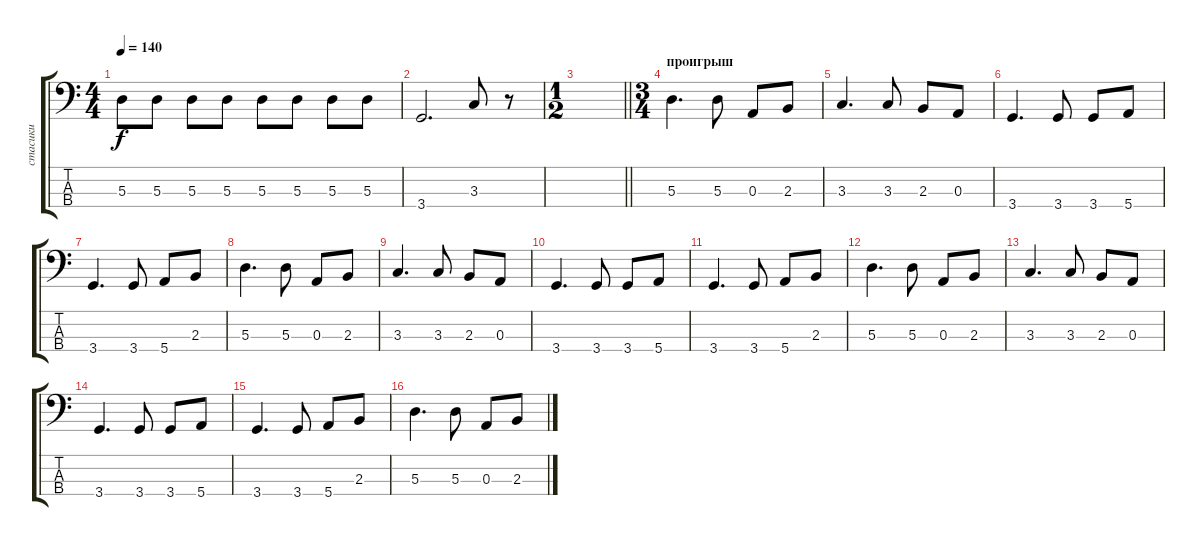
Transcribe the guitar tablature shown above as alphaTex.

\track ("стасики" "стасики") {instrument electricbassfinger}
\staff {score tabs}
\tuning (G2 D2 A1 E1) {hide}
\ts (4 4)
\tempo 140
\clef f4
\ks c
5.3.8{dy f} 5.3.8 5.3.8 5.3.8 5.3.8 5.3.8 5.3.8 5.3.8 |
3.4.2{d} 3.3.8 r.8 |
\ts (1 2)
\barLineRight lightlight
|
\ts (3 4)
\section ("" "проигрыш")
5.3.4{d} 5.3.8 0.3.8 2.3.8 |
3.3.4{d} 3.3.8 2.3.8 0.3.8 |
3.4.4{d} 3.4.8 3.4.8 5.4.8 |
3.4.4{d} 3.4.8 5.4.8 2.3.8 |
5.3.4{d} 5.3.8 0.3.8 2.3.8 |
3.3.4{d} 3.3.8 2.3.8 0.3.8 |
3.4.4{d} 3.4.8 3.4.8 5.4.8 |
3.4.4{d} 3.4.8 5.4.8 2.3.8 |
5.3.4{d} 5.3.8 0.3.8 2.3.8 |
3.3.4{d} 3.3.8 2.3.8 0.3.8 |
3.4.4{d} 3.4.8 3.4.8 5.4.8 |
3.4.4{d} 3.4.8 5.4.8 2.3.8 |
5.3.4{d} 5.3.8 0.3.8 2.3.8
